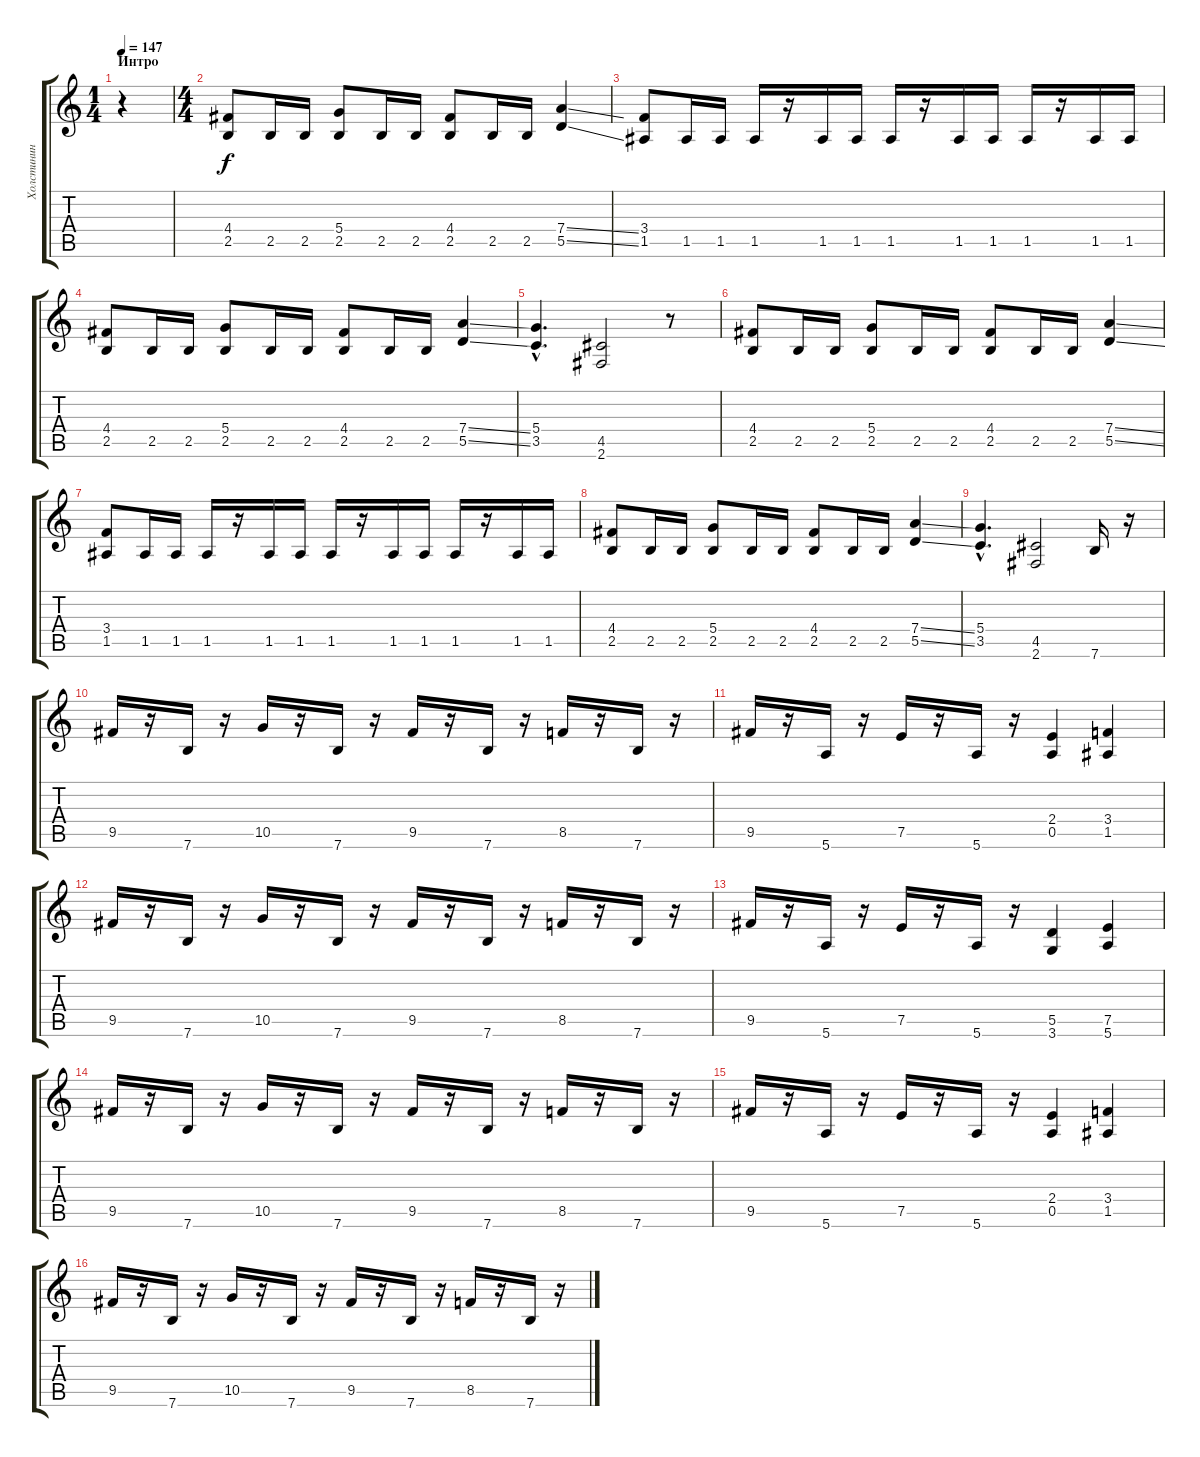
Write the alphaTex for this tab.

\track ("Холстинин" "Холстинин") {instrument overdrivenguitar}
\staff {score tabs}
\tuning (E4 B3 G3 D3 A2 E2) {hide}
\ts (1 4)
\section ("" "Интро")
\tempo 147
\clef g2
\ks c
r.4{dy f instrument overdrivenguitar} |
\ts (4 4)
(4.4 2.5).8 2.5.16 2.5.16 (5.4 2.5).8 2.5.16 2.5.16 (4.4 2.5).8 2.5.16 2.5.16 (7.4{ss} 5.5{ss}).4 |
(3.4 1.5).8 1.5.16 1.5.16 1.5.16 r.16 1.5.16 1.5.16 1.5.16 r.16 1.5.16 1.5.16 1.5.16 r.16 1.5.16 1.5.16 |
(4.4 2.5).8 2.5.16 2.5.16 (5.4 2.5).8 2.5.16 2.5.16 (4.4 2.5).8 2.5.16 2.5.16 (7.4{ss} 5.5{ss}).4 |
(5.4{hac} 3.5{hac}).4{d} (4.5 2.6).2 r.8 |
(4.4 2.5).8 2.5.16 2.5.16 (5.4 2.5).8 2.5.16 2.5.16 (4.4 2.5).8 2.5.16 2.5.16 (7.4{ss} 5.5{ss}).4 |
(3.4 1.5).8 1.5.16 1.5.16 1.5.16 r.16 1.5.16 1.5.16 1.5.16 r.16 1.5.16 1.5.16 1.5.16 r.16 1.5.16 1.5.16 |
(4.4 2.5).8 2.5.16 2.5.16 (5.4 2.5).8 2.5.16 2.5.16 (4.4 2.5).8 2.5.16 2.5.16 (7.4{ss} 5.5{ss}).4 |
(5.4{hac} 3.5{hac}).4{d} (4.5 2.6).2 7.6.16 r.16 |
9.5.16 r.16 7.6.16 r.16 10.5.16 r.16 7.6.16 r.16 9.5.16 r.16 7.6.16 r.16 8.5.16 r.16 7.6.16 r.16 |
9.5.16 r.16 5.6.16 r.16 7.5.16 r.16 5.6.16 r.16 (2.4 0.5).4 (3.4 1.5).4 |
9.5.16 r.16 7.6.16 r.16 10.5.16 r.16 7.6.16 r.16 9.5.16 r.16 7.6.16 r.16 8.5.16 r.16 7.6.16 r.16 |
9.5.16 r.16 5.6.16 r.16 7.5.16 r.16 5.6.16 r.16 (5.5 3.6).4 (7.5 5.6).4 |
9.5.16 r.16 7.6.16 r.16 10.5.16 r.16 7.6.16 r.16 9.5.16 r.16 7.6.16 r.16 8.5.16 r.16 7.6.16 r.16 |
9.5.16 r.16 5.6.16 r.16 7.5.16 r.16 5.6.16 r.16 (2.4 0.5).4 (3.4 1.5).4 |
9.5.16 r.16 7.6.16 r.16 10.5.16 r.16 7.6.16 r.16 9.5.16 r.16 7.6.16 r.16 8.5.16 r.16 7.6.16 r.16
